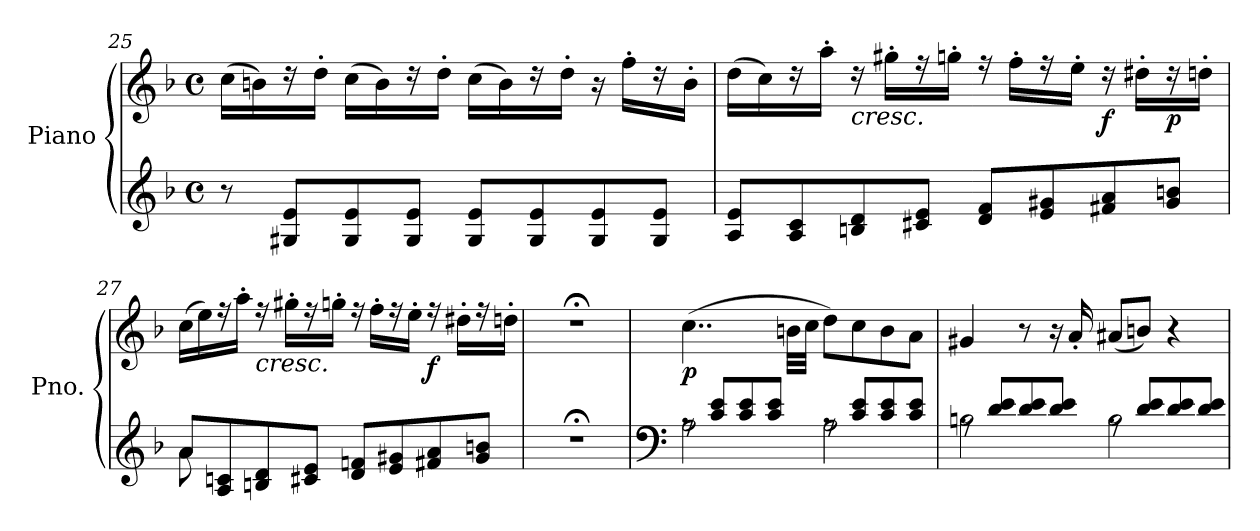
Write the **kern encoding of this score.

**kern	**kern	**dynam
*part1	*part1	*part1
*staff2	*staff1	*staff1/2
*I"Piano	*	*
*I'Pno.	*	*
!!LO:PB:g=z
*clefG2	*clefG2	*
*k[b-]	*k[b-]	*
*M4/4	*M4/4	*
*met(c)	*met(c)	*
=25	=25	=25
8r	(>16cc\LL	.
.	16bn\)	.
8G#X/ 8e/L	16r	.
.	16dd'\JJ	.
8G#/ 8e/	(>16cc\LL	.
.	16b\)	.
8G#/ 8e/J	16r	.
.	16dd'\JJ	.
8G#/ 8e/L	(>16cc\LL	.
.	16b\)	.
8G#/ 8e/	16r	.
.	16dd'\JJ	.
8G#/ 8e/	16r	.
.	16ff'\LL	.
8G#/ 8e/J	16r	.
.	16b'\JJ	.
=26	=26	=26
8A/ 8e/L	(>16dd\LL	.
.	16cc\)	.
8A/ 8c/	16rdd	.
.	16aa'\JJ	.
!	!LO:TX:b:i:t=cresc.	!
8Bn/ 8d/	16rdd	.
.	16gg#X'\LL	.
8c#X/ 8e/J	16rff	.
.	16ggn'\JJ	.
8d/ 8f/L	16rff	.
.	16ff'\LL	.
8e/ 8g#X/	16rff	.
.	16ee'\JJ	.
!	!	!LO:DY:b
8f#X/ 8a/	16rdd	f
.	16dd#X'\LL	.
!	!	!LO:DY:b
8g#/ 8bn/J	16rdd	p
.	16ddn'\JJ	.
=27	=27	=27
*^	*	*
8a/L	8a\	(>16cc\LL	.
.	.	16ee\)	.
8A/ 8cn/	2..ryy	16rff	.
.	.	16aa'\JJ	.
!	!	!LO:TX:b:i:t=cresc.	!
8Bn/ 8d/	.	16rff	.
.	.	16gg#X'\LL	.
8c#X/ 8e/J	.	16rff	.
.	.	16ggn'\JJ	.
8d/ 8fn/L	.	16rff	.
.	.	16ff'\LL	.
8e/ 8g#X/	.	16rff	.
.	.	16ee'\JJ	.
!	!	!	!LO:DY:b
8f#X/ 8a/	.	16rff	f
.	.	16dd#X'\LL	.
8g#/ 8bn/J	.	16rff	.
.	.	16ddn'\JJ	.
*v	*v	*	*
=28	=28	=28
1r;<	1r;<	.
!!LO:LB:g=z
=29	=29	=29
*clefF4	*	*
*^	*	*
!	!	!	!LO:DY:b
8rA	2A\	(>4..cc\	p
8c/ 8e/L	.	.	.
8c/ 8e/	.	.	.
8c/ 8e/J	.	.	.
.	.	32bn\LLL	.
.	.	32cc\JJJ	.
8rA	2A\	8dd\L)	.
8c/ 8e/L	.	8cc\	.
8c/ 8e/	.	8b\	.
8c/ 8e/J	.	8a\J	.
=30	=30	=30	=30
8rA	2Bn\	4g#X/	.
8d/ 8e/L	.	.	.
8d/ 8e/	.	8r	.
8d/ 8e/J	.	16r	.
.	.	16a'/	.
8rA	2B\	(<8a#X/L	.
8d/ 8e/L	.	8bn/J)	.
8d/ 8e/	.	4r	.
8d/ 8e/J	.	.	.
*v	*v	*	*
=	=	=
*-	*-	*-
